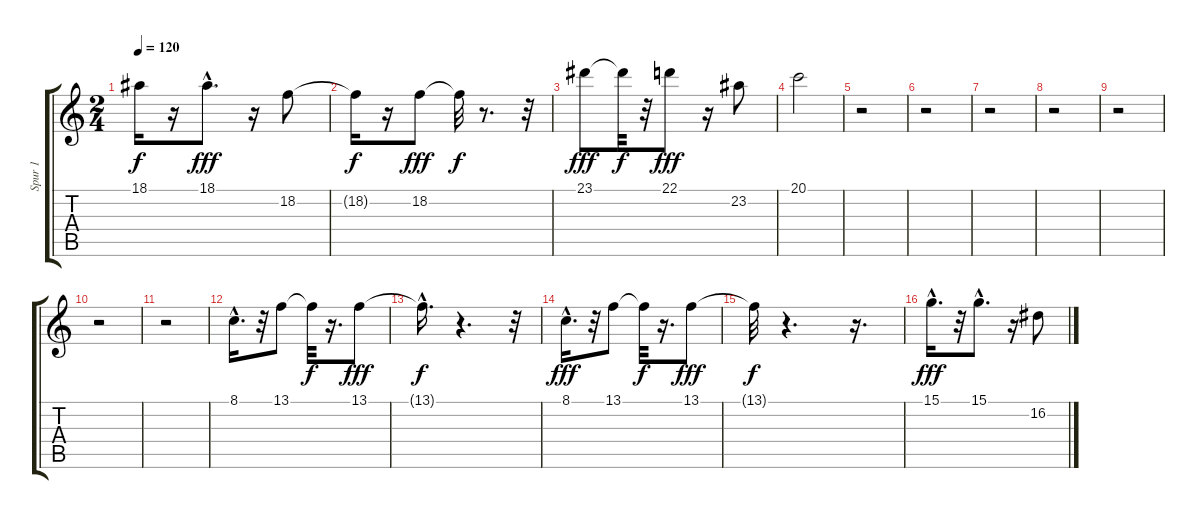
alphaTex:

\track ("Spur 1" "Spur 1") {instrument ocarina}
\staff {score tabs}
\tuning (E4 B3 G3 D3 A2 E2) {hide}
\ts (2 4)
\tempo 120
\clef g2
\ks c
18.1{t}.16{dy f} r.16 18.1{hac}.8{d dy fff} r.16 18.2.8 |
18.2{t}.16{dy f} r.16 18.2.8{dy fff} 18.2{t}.32{dy f} r.8{d} r.32 |
23.1.8{dy fff} 23.1{t}.32{dy f} r.32 22.1.8{dy fff} r.16 23.2.8 |
20.1.2{instrument ocarina} |
r.2 |
r.2 |
r.2 |
r.2 |
r.2 |
r.2 |
r.2 |
8.1{hac}.16{d instrument ocarina} r.32 13.1.8 13.1{t}.32{dy f} r.16{d} 13.1.8{dy fff} |
13.1{hac t}.16{d dy f} r.4{d} r.32 |
8.1{hac}.16{d dy fff} r.32 13.1.8 13.1{t}.32{dy f} r.16{d} 13.1.8{dy fff} |
13.1{t}.32{dy f} r.4{d} r.16{d} |
15.1{hac}.16{d dy fff} r.32 15.1{hac}.8{d} r.16 16.2.8
